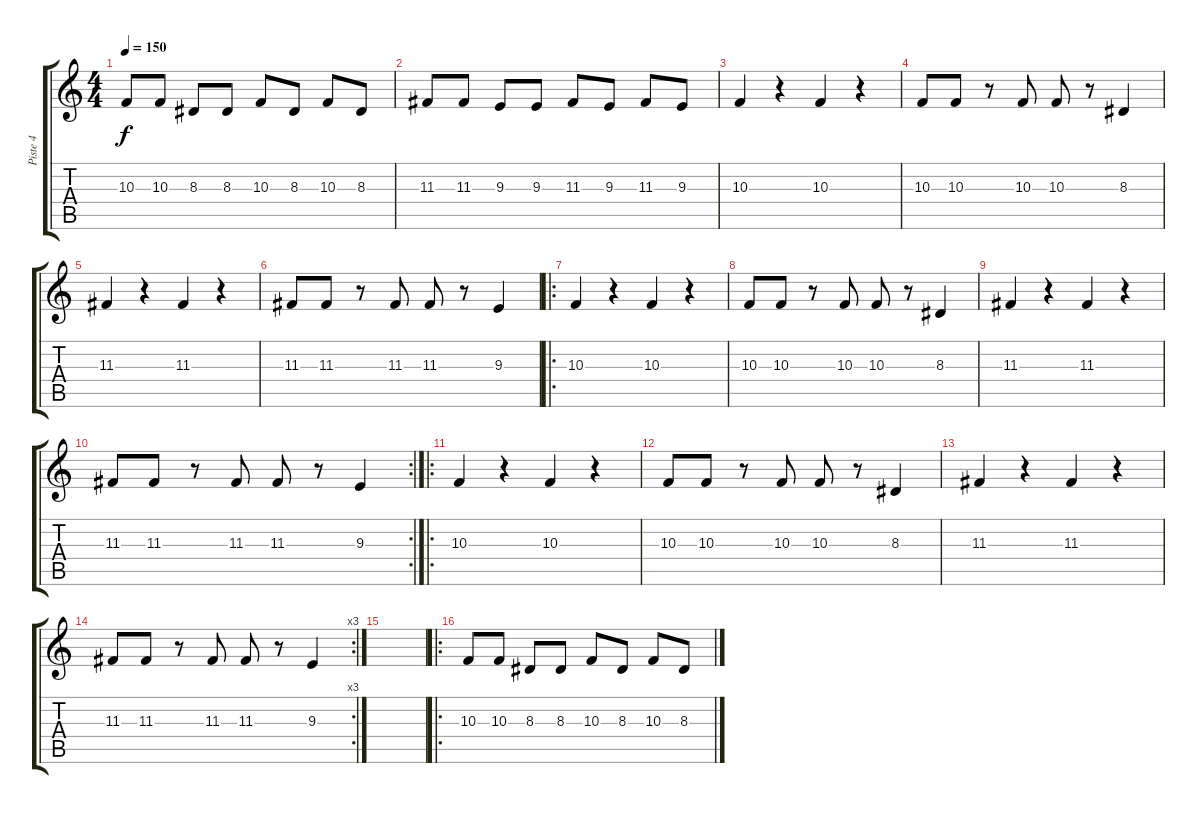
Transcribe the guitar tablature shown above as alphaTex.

\track ("Piste 4" "Piste 4") {instrument trumpet}
\staff {score tabs}
\tuning (E4 B3 G3 D3 A2 E2) {hide}
\ts (4 4)
\tempo 150
\clef g2
\ks c
10.3.8{dy f} 10.3.8 8.3.8 8.3.8 10.3.8 8.3.8 10.3.8 8.3.8 |
11.3.8 11.3.8 9.3.8 9.3.8 11.3.8 9.3.8 11.3.8 9.3.8 |
10.3.4 r.4 10.3.4 r.4 |
10.3.8 10.3.8 r.8 10.3.8 10.3.8 r.8 8.3.4 |
11.3.4 r.4 11.3.4 r.4 |
11.3.8 11.3.8 r.8 11.3.8 11.3.8 r.8 9.3.4 |
\ro
10.3.4 r.4 10.3.4 r.4 |
10.3.8 10.3.8 r.8 10.3.8 10.3.8 r.8 8.3.4 |
11.3.4 r.4 11.3.4 r.4 |
\rc 2
11.3.8 11.3.8 r.8 11.3.8 11.3.8 r.8 9.3.4 |
\ro
10.3.4 r.4 10.3.4 r.4 |
10.3.8 10.3.8 r.8 10.3.8 10.3.8 r.8 8.3.4 |
11.3.4 r.4 11.3.4 r.4 |
\rc 3
11.3.8 11.3.8 r.8 11.3.8 11.3.8 r.8 9.3.4 |
|
\ro
10.3.8 10.3.8 8.3.8 8.3.8 10.3.8 8.3.8 10.3.8 8.3.8
